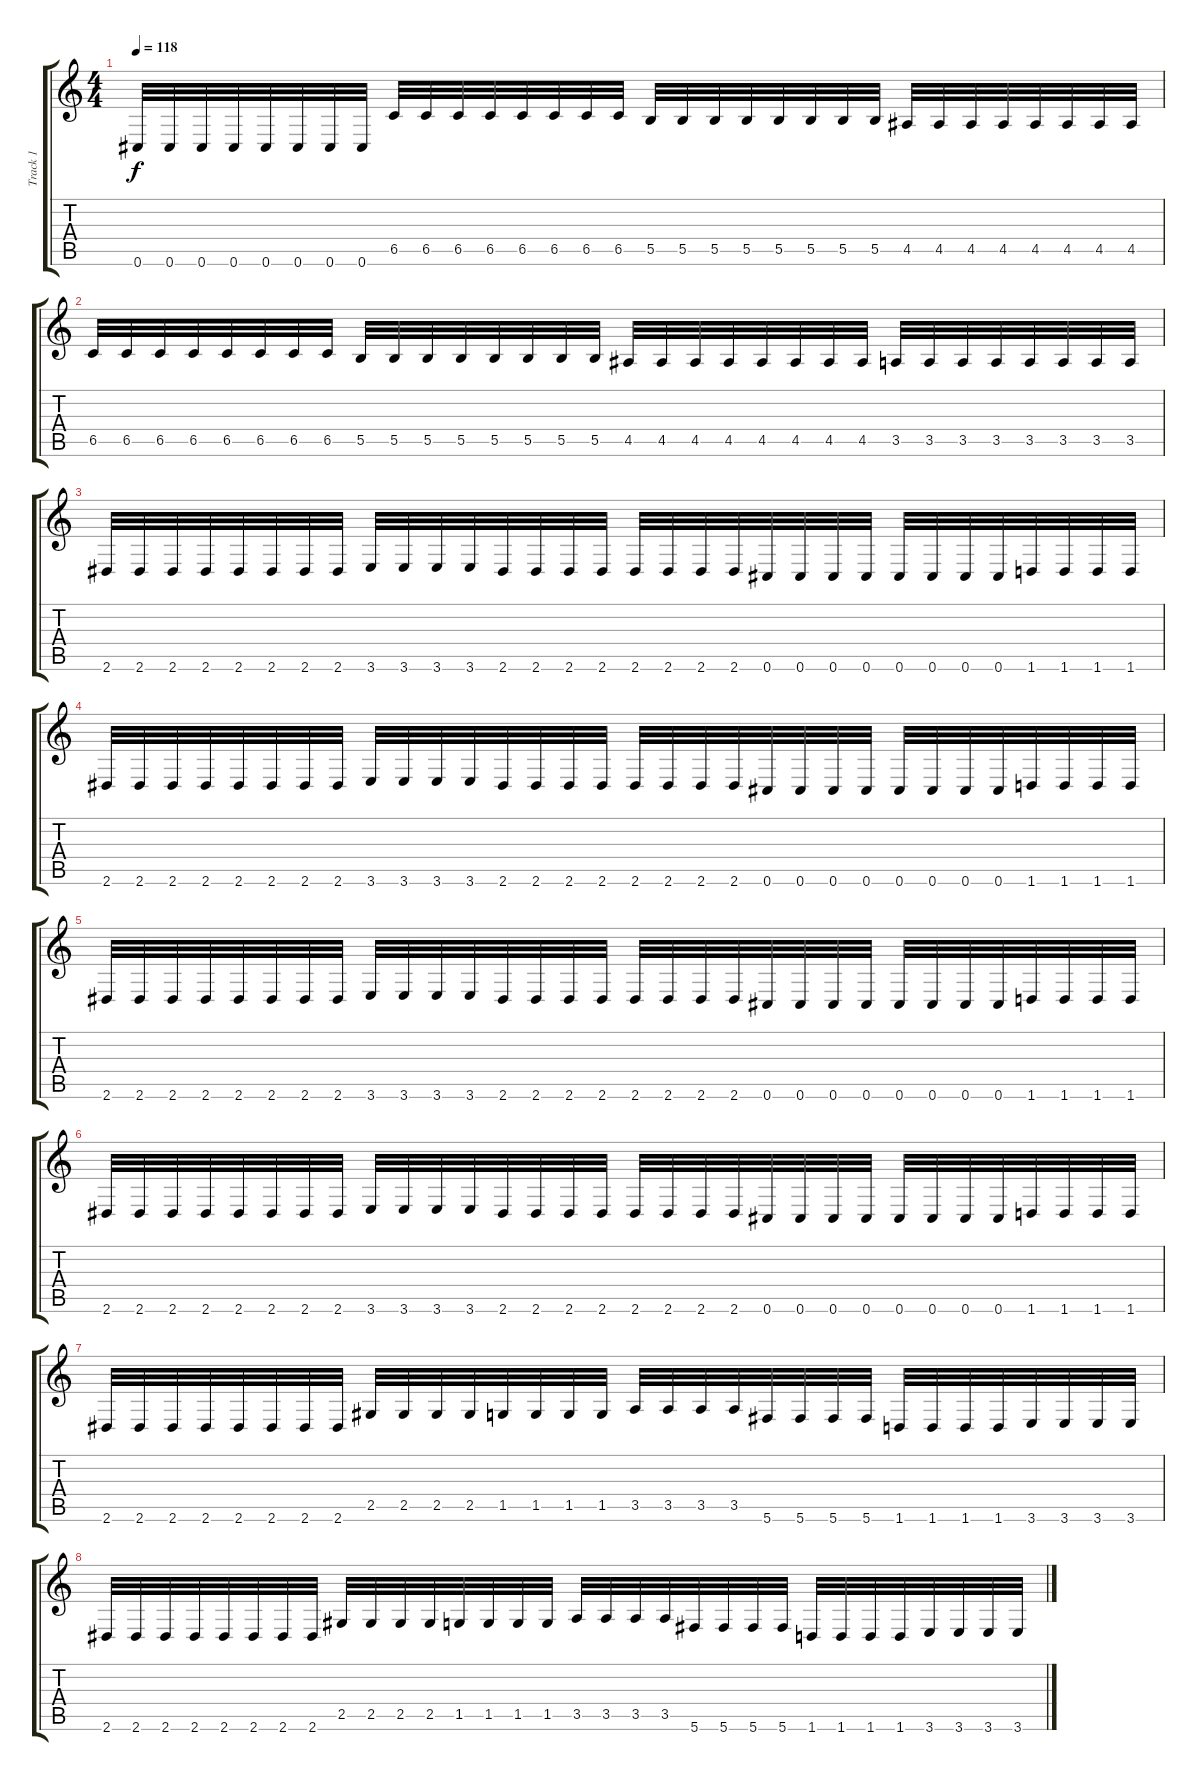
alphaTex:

\track ("Track 1" "Track 1") {instrument distortionguitar}
\staff {score tabs}
\tuning (Db4 Ab3 E3 B2 Gb2 Db2) {hide}
\ts (4 4)
\tempo 118
\clef g2
\ks c
0.6.32{dy f} 0.6.32 0.6.32 0.6.32 0.6.32 0.6.32 0.6.32 0.6.32 6.5.32 6.5.32 6.5.32 6.5.32 6.5.32 6.5.32 6.5.32 6.5.32 5.5.32 5.5.32 5.5.32 5.5.32 5.5.32 5.5.32 5.5.32 5.5.32 4.5.32 4.5.32 4.5.32 4.5.32 4.5.32 4.5.32 4.5.32 4.5.32 |
6.5.32 6.5.32 6.5.32 6.5.32 6.5.32 6.5.32 6.5.32 6.5.32 5.5.32 5.5.32 5.5.32 5.5.32 5.5.32 5.5.32 5.5.32 5.5.32 4.5.32 4.5.32 4.5.32 4.5.32 4.5.32 4.5.32 4.5.32 4.5.32 3.5.32 3.5.32 3.5.32 3.5.32 3.5.32 3.5.32 3.5.32 3.5.32 |
2.6.32 2.6.32 2.6.32 2.6.32 2.6.32 2.6.32 2.6.32 2.6.32 3.6.32 3.6.32 3.6.32 3.6.32 2.6.32 2.6.32 2.6.32 2.6.32 2.6.32 2.6.32 2.6.32 2.6.32 0.6.32 0.6.32 0.6.32 0.6.32 0.6.32 0.6.32 0.6.32 0.6.32 1.6.32 1.6.32 1.6.32 1.6.32 |
2.6.32 2.6.32 2.6.32 2.6.32 2.6.32 2.6.32 2.6.32 2.6.32 3.6.32 3.6.32 3.6.32 3.6.32 2.6.32 2.6.32 2.6.32 2.6.32 2.6.32 2.6.32 2.6.32 2.6.32 0.6.32 0.6.32 0.6.32 0.6.32 0.6.32 0.6.32 0.6.32 0.6.32 1.6.32 1.6.32 1.6.32 1.6.32 |
2.6.32 2.6.32 2.6.32 2.6.32 2.6.32 2.6.32 2.6.32 2.6.32 3.6.32 3.6.32 3.6.32 3.6.32 2.6.32 2.6.32 2.6.32 2.6.32 2.6.32 2.6.32 2.6.32 2.6.32 0.6.32 0.6.32 0.6.32 0.6.32 0.6.32 0.6.32 0.6.32 0.6.32 1.6.32 1.6.32 1.6.32 1.6.32 |
2.6.32 2.6.32 2.6.32 2.6.32 2.6.32 2.6.32 2.6.32 2.6.32 3.6.32 3.6.32 3.6.32 3.6.32 2.6.32 2.6.32 2.6.32 2.6.32 2.6.32 2.6.32 2.6.32 2.6.32 0.6.32 0.6.32 0.6.32 0.6.32 0.6.32 0.6.32 0.6.32 0.6.32 1.6.32 1.6.32 1.6.32 1.6.32 |
2.6.32 2.6.32 2.6.32 2.6.32 2.6.32 2.6.32 2.6.32 2.6.32 2.5.32 2.5.32 2.5.32 2.5.32 1.5.32 1.5.32 1.5.32 1.5.32 3.5.32 3.5.32 3.5.32 3.5.32 5.6.32 5.6.32 5.6.32 5.6.32 1.6.32 1.6.32 1.6.32 1.6.32 3.6.32 3.6.32 3.6.32 3.6.32 |
2.6.32 2.6.32 2.6.32 2.6.32 2.6.32 2.6.32 2.6.32 2.6.32 2.5.32 2.5.32 2.5.32 2.5.32 1.5.32 1.5.32 1.5.32 1.5.32 3.5.32 3.5.32 3.5.32 3.5.32 5.6.32 5.6.32 5.6.32 5.6.32 1.6.32 1.6.32 1.6.32 1.6.32 3.6.32 3.6.32 3.6.32 3.6.32
